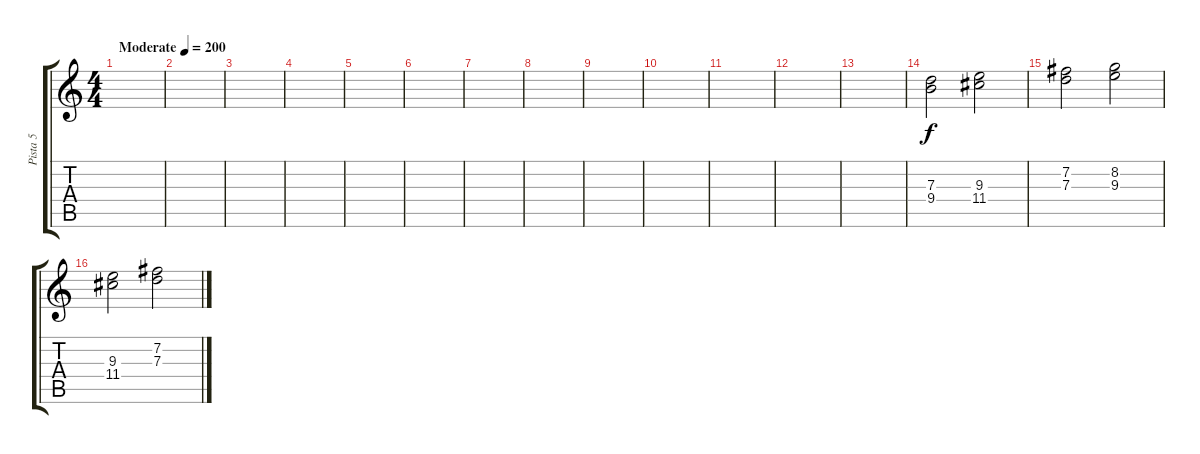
\track ("Pista 5" "Pista 5") {instrument overdrivenguitar}
\staff {score tabs}
\tuning (E4 B3 G3 D3 A2 E2) {hide}
\ts (4 4)
\tempo (200 "Moderate")
\clef g2
\ks c
|
|
|
|
|
|
|
|
|
|
|
|
|
(7.3 9.4).2 (9.3 11.4).2 |
(7.2 7.3).2 (8.2 9.3).2 |
(9.3 11.4).2 (7.2 7.3).2
